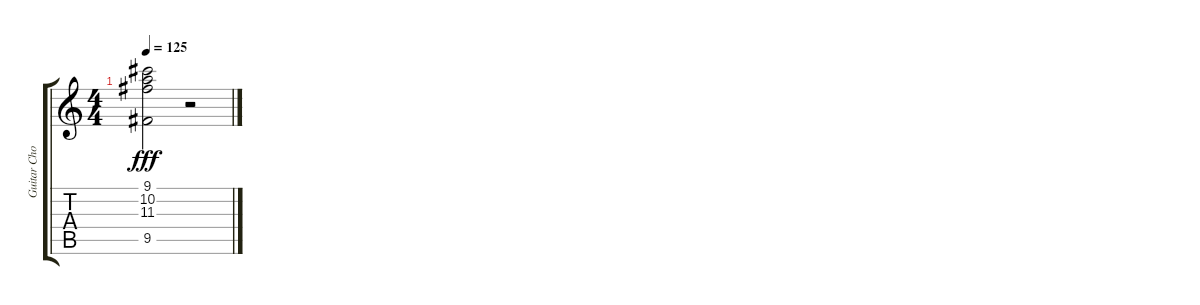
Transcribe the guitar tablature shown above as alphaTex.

\track ("Guitar Chords   " "Guitar Cho") {instrument acousticguitarsteel}
\staff {score tabs}
\tuning (E4 B3 G3 D3 A2 E2) {hide}
\ts (4 4)
\tempo 125
\clef g2
\ks c
(9.1 10.2 11.3 9.5).2{dy fff} r.2
